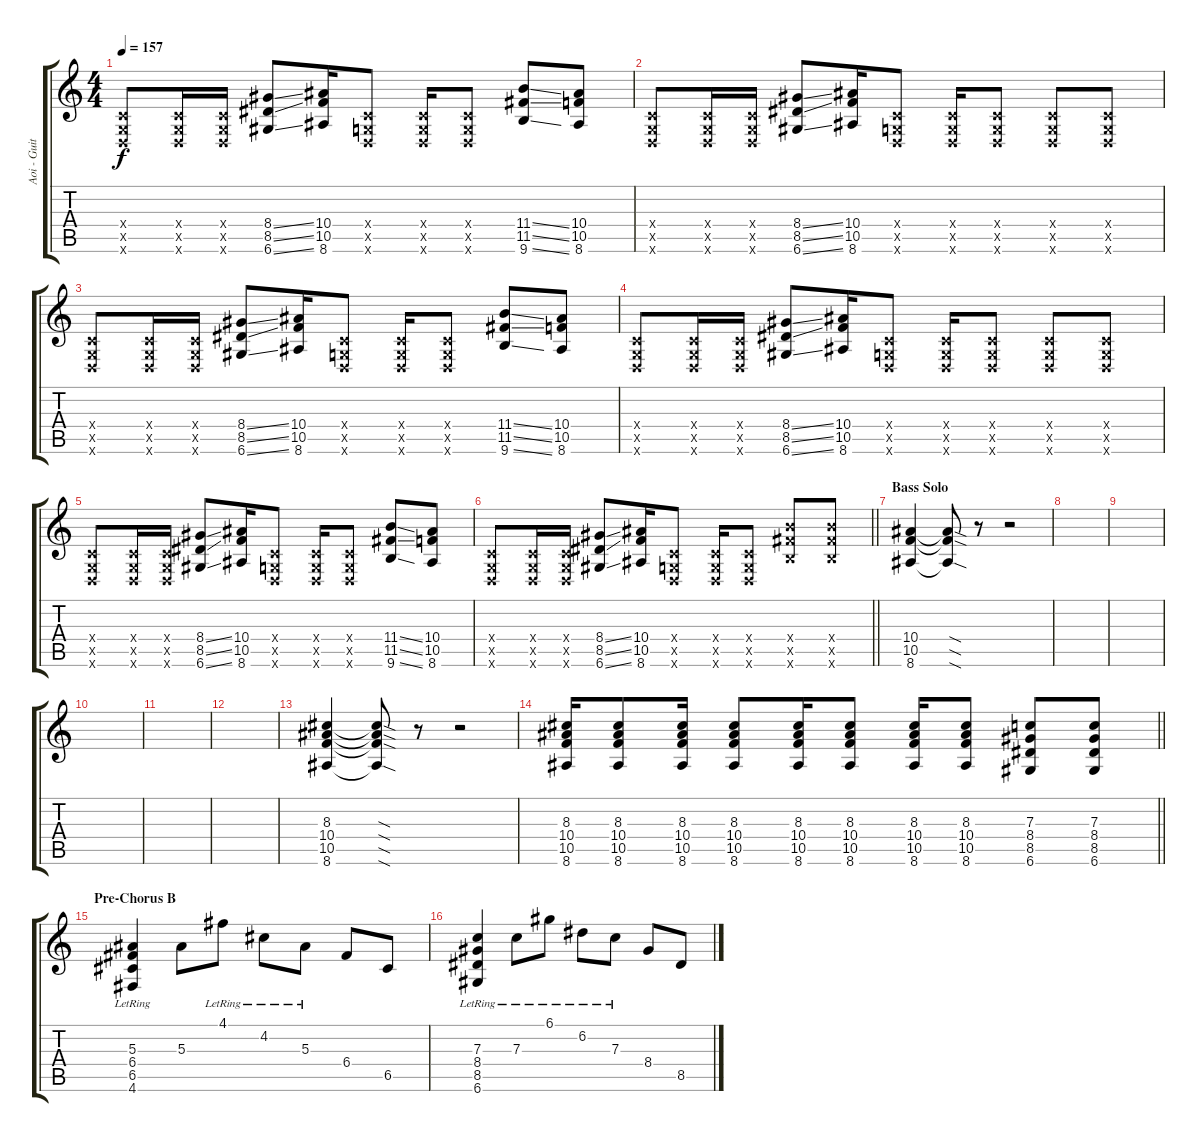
\track ("Aoi - Guitar 2" "Aoi - Guit") {instrument overdrivenguitar}
\staff {score tabs}
\tuning (D4 A3 F3 C3 G2 D2) {hide}
\ts (4 4)
\tempo 157
\clef g2
\ks c
(0.4{x} 0.5{x} 0.6{x}).8{dy f} (0.4{x} 0.5{x} 0.6{x}).16 (0.4{x} 0.5{x} 0.6{x}).16 (8.4{ss} 8.5{ss} 6.6{ss}).8 (10.4 10.5 8.6).16 (0.4{x} 0.5{x} 0.6{x}).8 (0.4{x} 0.5{x} 0.6{x}).16 (0.4{x} 0.5{x} 0.6{x}).8 (11.4{ss} 11.5{ss} 9.6{ss}).8 (10.4 10.5 8.6).8 |
(0.4{x} 0.5{x} 0.6{x}).8 (0.4{x} 0.5{x} 0.6{x}).16 (0.4{x} 0.5{x} 0.6{x}).16 (8.4{ss} 8.5{ss} 6.6{ss}).8 (10.4 10.5 8.6).16 (0.4{x} 0.5{x} 0.6{x}).8 (0.4{x} 0.5{x} 0.6{x}).16 (0.4{x} 0.5{x} 0.6{x}).8 (0.4{x} 0.5{x} 0.6{x}).8 (0.4{x} 0.5{x} 0.6{x}).8 |
(0.4{x} 0.5{x} 0.6{x}).8 (0.4{x} 0.5{x} 0.6{x}).16 (0.4{x} 0.5{x} 0.6{x}).16 (8.4{ss} 8.5{ss} 6.6{ss}).8 (10.4 10.5 8.6).16 (0.4{x} 0.5{x} 0.6{x}).8 (0.4{x} 0.5{x} 0.6{x}).16 (0.4{x} 0.5{x} 0.6{x}).8 (11.4{ss} 11.5{ss} 9.6{ss}).8 (10.4 10.5 8.6).8 |
(0.4{x} 0.5{x} 0.6{x}).8 (0.4{x} 0.5{x} 0.6{x}).16 (0.4{x} 0.5{x} 0.6{x}).16 (8.4{ss} 8.5{ss} 6.6{ss}).8 (10.4 10.5 8.6).16 (0.4{x} 0.5{x} 0.6{x}).8 (0.4{x} 0.5{x} 0.6{x}).16 (0.4{x} 0.5{x} 0.6{x}).8 (0.4{x} 0.5{x} 0.6{x}).8 (0.4{x} 0.5{x} 0.6{x}).8 |
(0.4{x} 0.5{x} 0.6{x}).8 (0.4{x} 0.5{x} 0.6{x}).16 (0.4{x} 0.5{x} 0.6{x}).16 (8.4{ss} 8.5{ss} 6.6{ss}).8 (10.4 10.5 8.6).16 (0.4{x} 0.5{x} 0.6{x}).8 (0.4{x} 0.5{x} 0.6{x}).16 (0.4{x} 0.5{x} 0.6{x}).8 (11.4{ss} 11.5{ss} 9.6{ss}).8 (10.4 10.5 8.6).8 |
\barLineRight lightlight
(0.4{x} 0.5{x} 0.6{x}).8 (0.4{x} 0.5{x} 0.6{x}).16 (0.4{x} 0.5{x} 0.6{x}).16 (8.4{ss} 8.5{ss} 6.6{ss}).8 (10.4 10.5 8.6).16 (0.4{x} 0.5{x} 0.6{x}).8 (0.4{x} 0.5{x} 0.6{x}).16 (0.4{x} 0.5{x} 0.6{x}).8 (11.4{x} 11.5{x} 9.6{x}).8 (11.4{x} 11.5{x} 9.6{x}).8 |
\section ("" "Bass Solo")
(10.4 10.5 8.6).4 (10.4{sod t} 10.5{sod t} 8.6{sod t}).8 r.8 r.2 |
|
|
|
|
|
(8.3 10.4 10.5 8.6).4{volume 12 instrument overdrivenguitar} (8.3{sod t} 10.4{sod t} 10.5{sod t} 8.6{sod t}).8 r.8 r.2 |
\barLineRight lightlight
(8.3 10.4 10.5 8.6).16 (8.3 10.4 10.5 8.6).8 (8.3 10.4 10.5 8.6).16 (8.3 10.4 10.5 8.6).8 (8.3 10.4 10.5 8.6).16 (8.3 10.4 10.5 8.6).8 (8.3 10.4 10.5 8.6).16 (8.3 10.4 10.5 8.6).8 (7.3 8.4 8.5 6.6).8 (7.3 8.4 8.5 6.6).8 |
\section ("" "Pre-Chorus B")
(5.3 6.4{lr} 6.5{lr} 4.6{lr}).4 5.3.8 4.1{lr}.8 4.2{lr}.8 5.3{lr}.8 6.4.8 6.5.8 |
(7.3{lr} 8.4{lr} 8.5{lr} 6.6{lr}).4 7.3{lr}.8 6.1{lr}.8 6.2{lr}.8 7.3{lr}.8 8.4.8 8.5.8
